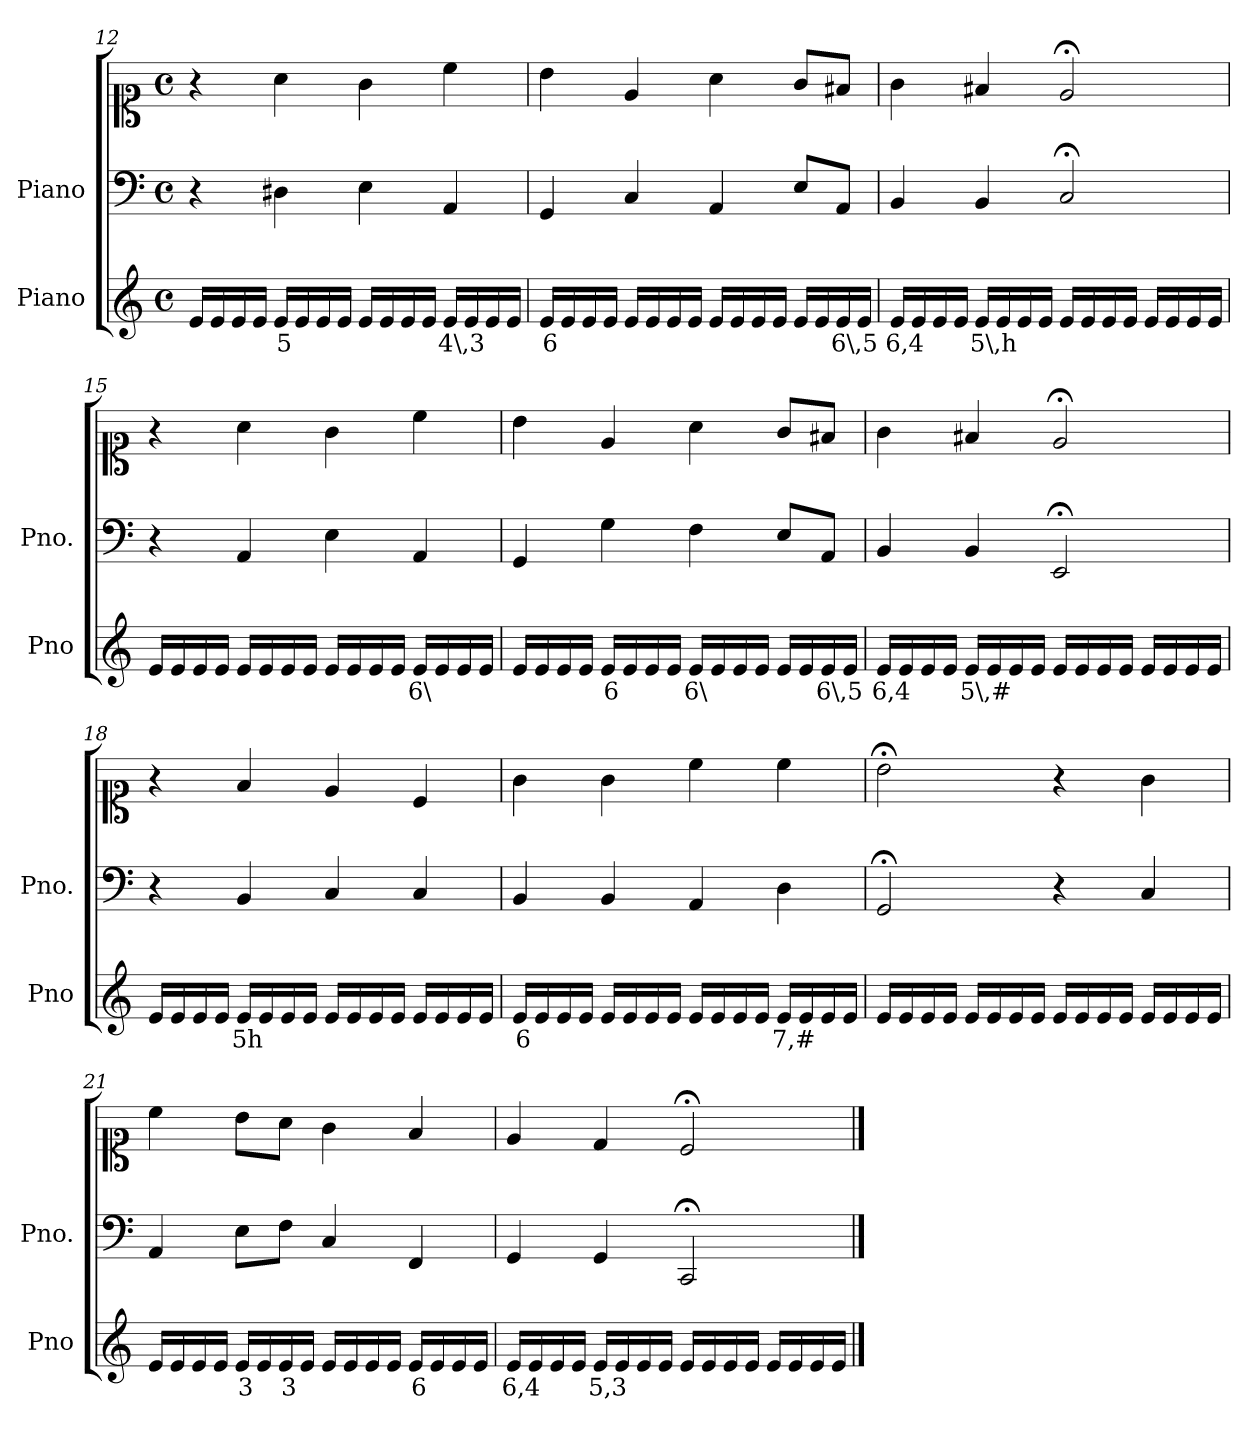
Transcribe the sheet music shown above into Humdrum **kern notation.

**kern	**text	**kern	**kern
*part2	*part2	*part1	*part1
*staff3	*staff3	*staff2	*staff1
*I"Piano	*	*I"Piano	*
*I'Pno	*	*I'Pno.	*
*clefG2	*	*clefF4	*clefC1
*k[]	*	*k[]	*k[]
*M4/4	*	*M4/4	*M4/4
*met(c)	*	*met(c)	*met(c)
=12	=12	=12	=12
16e/LL	.	4r	4r
16e/	.	.	.
16e/	.	.	.
16e/JJ	.	.	.
!	!LO:LY:b	!	!
16e/LL	5	4D#X\	4a\
16e/	.	.	.
16e/	.	.	.
16e/JJ	.	.	.
16e/LL	.	4E\	4g\
16e/	.	.	.
16e/	.	.	.
16e/JJ	.	.	.
!	!LO:LY:b	!	!
16e/LL	4\,3	4AA/	4cc\
16e/	.	.	.
16e/	.	.	.
16e/JJ	.	.	.
=13	=13	=13	=13
!	!LO:LY:b	!	!
16e/LL	6	4GG/	4b\
16e/	.	.	.
16e/	.	.	.
16e/JJ	.	.	.
16e/LL	.	4C/	4e/
16e/	.	.	.
16e/	.	.	.
16e/JJ	.	.	.
16e/LL	.	4AA/	4a\
16e/	.	.	.
16e/	.	.	.
16e/JJ	.	.	.
16e/LL	.	8E/L	8g/L
16e/	.	.	.
!	!LO:LY:b	!	!
16e/	6\,5	8AA/J	8f#X/J
16e/JJ	.	.	.
=14	=14	=14	=14
!	!LO:LY:b	!	!
16e/LL	6,4	4BB/	4g\
16e/	.	.	.
16e/	.	.	.
16e/JJ	.	.	.
!	!LO:LY:b	!	!
16e/LL	5\,h	4BB/	4f#X/
16e/	.	.	.
16e/	.	.	.
16e/JJ	.	.	.
16e/LL	.	2C;</	2e;</
16e/	.	.	.
16e/	.	.	.
16e/JJ	.	.	.
16e/LL	.	.	.
16e/	.	.	.
16e/	.	.	.
16e/JJ	.	.	.
=15	=15	=15	=15
16e/LL	.	4r	4r
16e/	.	.	.
16e/	.	.	.
16e/JJ	.	.	.
16e/LL	.	4AA/	4a\
16e/	.	.	.
16e/	.	.	.
16e/JJ	.	.	.
16e/LL	.	4E\	4g\
16e/	.	.	.
16e/	.	.	.
16e/JJ	.	.	.
!	!LO:LY:b	!	!
16e/LL	6\	4AA/	4cc\
16e/	.	.	.
16e/	.	.	.
16e/JJ	.	.	.
=16	=16	=16	=16
16e/LL	.	4GG/	4b\
16e/	.	.	.
16e/	.	.	.
16e/JJ	.	.	.
!	!LO:LY:b	!	!
16e/LL	6	4G\	4e/
16e/	.	.	.
16e/	.	.	.
16e/JJ	.	.	.
!	!LO:LY:b	!	!
16e/LL	6\	4F\	4a\
16e/	.	.	.
16e/	.	.	.
16e/JJ	.	.	.
16e/LL	.	8E/L	8g/L
16e/	.	.	.
!	!LO:LY:b	!	!
16e/	6\,5	8AA/J	8f#X/J
16e/JJ	.	.	.
=17	=17	=17	=17
!	!LO:LY:b	!	!
16e/LL	6,4	4BB/	4g\
16e/	.	.	.
16e/	.	.	.
16e/JJ	.	.	.
!	!LO:LY:b	!	!
16e/LL	5\,#	4BB/	4f#X/
16e/	.	.	.
16e/	.	.	.
16e/JJ	.	.	.
16e/LL	.	2EE;</	2e;</
16e/	.	.	.
16e/	.	.	.
16e/JJ	.	.	.
16e/LL	.	.	.
16e/	.	.	.
16e/	.	.	.
16e/JJ	.	.	.
=18	=18	=18	=18
16e/LL	.	4r	4r
16e/	.	.	.
16e/	.	.	.
16e/JJ	.	.	.
!	!LO:LY:b	!	!
16e/LL	5h	4BB/	4f/
16e/	.	.	.
16e/	.	.	.
16e/JJ	.	.	.
16e/LL	.	4C/	4e/
16e/	.	.	.
16e/	.	.	.
16e/JJ	.	.	.
16e/LL	.	4C/	4c/
16e/	.	.	.
16e/	.	.	.
16e/JJ	.	.	.
=19	=19	=19	=19
!	!LO:LY:b	!	!
16e/LL	6	4BB/	4g\
16e/	.	.	.
16e/	.	.	.
16e/JJ	.	.	.
16e/LL	.	4BB/	4g\
16e/	.	.	.
16e/	.	.	.
16e/JJ	.	.	.
16e/LL	.	4AA/	4cc\
16e/	.	.	.
16e/	.	.	.
16e/JJ	.	.	.
!	!LO:LY:b	!	!
16e/LL	7,#	4D\	4cc\
16e/	.	.	.
16e/	.	.	.
16e/JJ	.	.	.
=20	=20	=20	=20
16e/LL	.	2GG;</	2b;<\
16e/	.	.	.
16e/	.	.	.
16e/JJ	.	.	.
16e/LL	.	.	.
16e/	.	.	.
16e/	.	.	.
16e/JJ	.	.	.
16e/LL	.	4r	4r
16e/	.	.	.
16e/	.	.	.
16e/JJ	.	.	.
16e/LL	.	4C/	4g\
16e/	.	.	.
16e/	.	.	.
16e/JJ	.	.	.
=21	=21	=21	=21
16e/LL	.	4AA/	4cc\
16e/	.	.	.
16e/	.	.	.
16e/JJ	.	.	.
!	!LO:LY:b	!	!
16e/LL	3	8E\L	8b\L
16e/	.	.	.
!	!LO:LY:b	!	!
16e/	3	8F\J	8a\J
16e/JJ	.	.	.
16e/LL	.	4C/	4g\
16e/	.	.	.
16e/	.	.	.
16e/JJ	.	.	.
!	!LO:LY:b	!	!
16e/LL	6	4FF/	4f/
16e/	.	.	.
16e/	.	.	.
16e/JJ	.	.	.
=22	=22	=22	=22
!	!LO:LY:b	!	!
16e/LL	6,4	4GG/	4e/
16e/	.	.	.
16e/	.	.	.
16e/JJ	.	.	.
!	!LO:LY:b	!	!
16e/LL	5,3	4GG/	4d/
16e/	.	.	.
16e/	.	.	.
16e/JJ	.	.	.
16e/LL	.	2CC;</	2c;</
16e/	.	.	.
16e/	.	.	.
16e/JJ	.	.	.
16e/LL	.	.	.
16e/	.	.	.
16e/	.	.	.
16e/JJ	.	.	.
==	==	==	==
*-	*-	*-	*-
